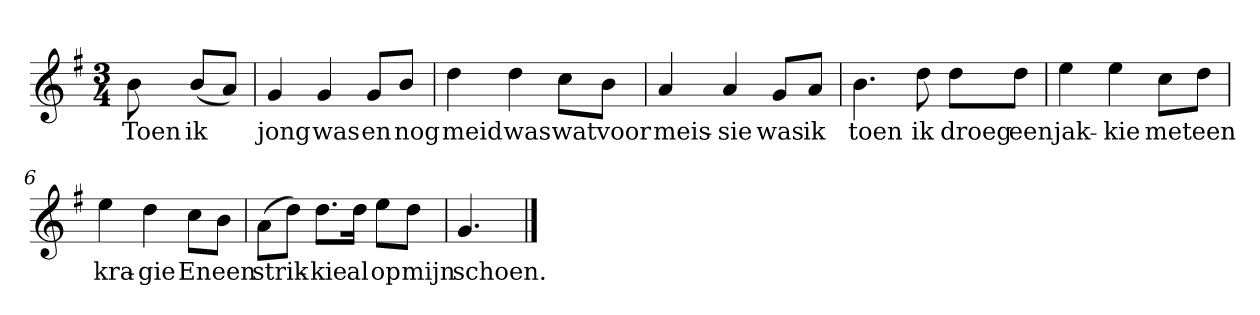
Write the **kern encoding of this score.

**kern	**text
*part1	*part1
*staff1	*staff1
*clefG2	*
*k[f#]	*
*G:	*
*M3/4	*
*MM120	*
=	=
8b	Toen
(8b/L	ik
8a/J)	.
=1	=1
4g	jong
4g	was
8g/L	en
8b/J	nog
=2	=2
4dd	meid
4dd	was
8cc\L	wat
8b\J	voor
=3	=3
4a	meis-
4a	-sie
8g/L	was
8a/J	ik
=4	=4
4.b	toen
8dd	ik
8dd\L	droeg
8dd\J	een
=5	=5
4ee	jak-
4ee	-kie
8cc\L	met
8dd\J	een
=6	=6
4ee	kra-
4dd	-gie
8cc\L	En
8b\J	een
=7	=7
(8a\L	strik-
8dd\J)	.
8.dd\L	-kie
16dd\Jk	al
8ee\L	op
8dd\J	mijn
=8	=8
4.g	schoen.
==	==
*-	*-
